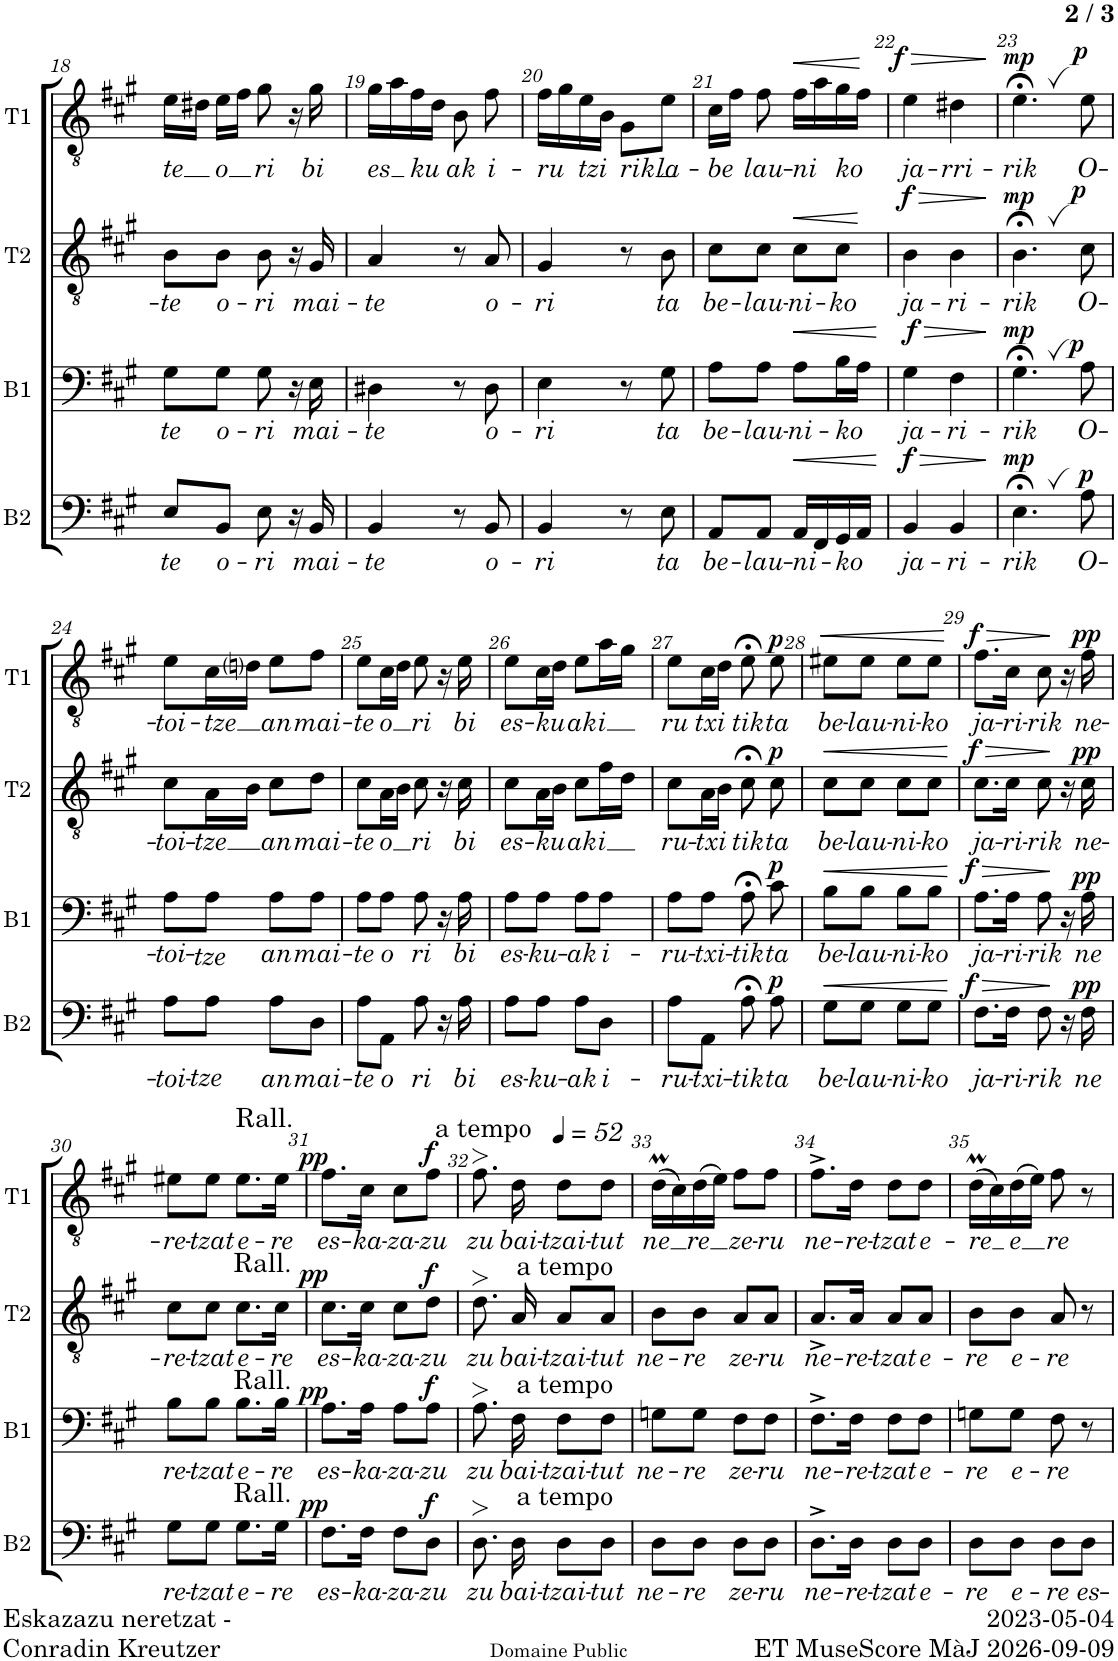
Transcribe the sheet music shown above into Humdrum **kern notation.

**kern	**text	**dynam	**kern	**text	**dynam	**kern	**text	**dynam	**kern	**text	**dynam
*part4	*part4	*part4	*part3	*part3	*part3	*part2	*part2	*part2	*part1	*part1	*part1
*staff4	*staff4	*staff4	*staff3	*staff3	*staff3	*staff2	*staff2	*staff2	*staff1	*staff1	*staff1
*I"Basse	*	*	*I"Baryton	*	*	*I"Ténor 2	*	*	*I"Ténor 1	*	*
*I'B2	*	*	*I'B1	*	*	*I'T2	*	*	*I'T1	*	*
!!LO:PB:g=z
*clefF4	*	*	*clefF4	*	*	*clefGv2	*	*	*clefGv2	*	*
*k[f#c#g#]	*	*	*k[f#c#g#]	*	*	*k[f#c#g#]	*	*	*k[f#c#g#]	*	*
*M2/4	*	*	*M2/4	*	*	*M2/4	*	*	*M2/4	*	*
=18	=18	=18	=18	=18	=18	=18	=18	=18	=18	=18	=18
!	!LO:LY:b	!	!	!LO:LY:b	!	!	!LO:LY:b	!	!	!LO:LY:b	!
8E/L	-te	.	8G#\L	-te	.	8B\L	-te	.	16e\LL	te	.
.	.	.	.	.	.	.	.	.	16d#X\JJ	.	.
!	!LO:LY:b	!	!	!LO:LY:b	!	!	!LO:LY:b	!	!	!LO:LY:b	!
8BB/J	o-	.	8G#\J	o-	.	8B\J	o-	.	16e\LL	o	.
.	.	.	.	.	.	.	.	.	16f#\JJ	.	.
!	!LO:LY:b	!	!	!LO:LY:b	!	!	!LO:LY:b	!	!	!LO:LY:b	!
8E\	-ri	.	8G#\	-ri	.	8B\	-ri	.	8g#\	ri	.
16r	.	.	16r	.	.	16r	.	.	16r	.	.
!	!LO:LY:b	!	!	!LO:LY:b	!	!	!LO:LY:b	!	!	!LO:LY:b	!
16BB/	mai-	.	16E\	mai-	.	16G#/	mai-	.	16g#\	bi	.
=19	=19	=19	=19	=19	=19	=19	=19	=19	=19	=19	=19
!	!LO:LY:b	!	!	!LO:LY:b	!	!	!LO:LY:b	!	!	!LO:LY:b	!
4BB/	-te	.	4D#X\	-te	.	4A/	-te	.	16g#\LL	es	.
.	.	.	.	.	.	.	.	.	16a\	.	.
!	!	!	!	!	!	!	!	!	!	!LO:LY:b	!
.	.	.	.	.	.	.	.	.	16f#\	ku	.
.	.	.	.	.	.	.	.	.	16d\JJ	.	.
!	!	!	!	!	!	!	!	!	!	!LO:LY:b	!
8r	.	.	8r	.	.	8r	.	.	8B\	ak	.
!	!LO:LY:b	!	!	!LO:LY:b	!	!	!LO:LY:b	!	!	!LO:LY:b	!
8BB/	o-	.	8D#\	o-	.	8A/	o-	.	8f#\	i-	.
=20	=20	=20	=20	=20	=20	=20	=20	=20	=20	=20	=20
!	!LO:LY:b	!	!	!LO:LY:b	!	!	!LO:LY:b	!	!	!LO:LY:b	!
4BB/	-ri	.	4E\	-ri	.	4G#/	-ri	.	16f#\LL	-ru	.
.	.	.	.	.	.	.	.	.	16g#\	.	.
!	!	!	!	!	!	!	!	!	!	!LO:LY:b	!
.	.	.	.	.	.	.	.	.	16e\	tzi	.
.	.	.	.	.	.	.	.	.	16B\JJ	.	.
!	!	!	!	!	!	!	!	!	!	!LO:LY:b	!
8r	.	.	8r	.	.	8r	.	.	8G#\L	rik	.
!	!LO:LY:b	!	!	!LO:LY:b	!	!	!LO:LY:b	!	!	!LO:LY:b	!
8E\	ta	.	8G#\	ta	.	8B\	ta	.	8e\J	la-	.
=21	=21	=21	=21	=21	=21	=21	=21	=21	=21	=21	=21
!	!LO:LY:b	!	!	!LO:LY:b	!	!	!LO:LY:b	!	!	!LO:LY:b	!
8AA/L	be-	.	8A\L	be-	.	8c#\L	be-	.	16c#\LL	-be	.
.	.	.	.	.	.	.	.	.	16f#\JJ	.	.
!	!LO:LY:b	!	!	!LO:LY:b	!	!	!LO:LY:b	!	!	!LO:LY:b	!
8AA/J	-lau-	.	8A\J	-lau-	.	8c#\J	-lau-	.	8f#\	lau-	.
!	!LO:LY:b	!LO:HP:b	!	!LO:LY:b	!LO:HP:b	!	!LO:LY:b	!LO:HP:b	!	!LO:LY:b	!LO:HP:b
16AA/LL	-ni-	<	8A\L	-ni-	<	8c#\L	-ni-	<	16f#\LL	-ni	<
16FF#/	.	.	.	.	.	.	.	.	16a\	.	.
!	!LO:LY:b	!	!	!LO:LY:b	!	!	!LO:LY:b	!	!	!LO:LY:b	!
16GG#/	-ko	.	16B\L	-ko	.	8c#\J	-ko	.	16g#\	ko	.
16AA/JJ	.	.	16A\JJ	.	.	.	.	.	16f#\JJ	.	.
.	.	[	.	.	[	.	.	.	.	.	.
=22	=22	=22	=22	=22	=22	=22	=22	=22	=22	=22	=22
!	!LO:LY:b	!LO:HP:b	!	!LO:LY:b	!LO:HP:b	!	!LO:LY:b	!LO:HP:b	!	!LO:LY:b	!LO:HP:b
!	!	!LO:DY:n=1:a	!	!	!LO:DY:n=1:a	!	!	!LO:DY:n=1:a	!	!	!LO:DY:n=1:a
4BB/	ja-	> f	4G#\	ja-	> f	4B\	ja-	> f	4e\	ja-	> f
!	!LO:LY:b	!	!	!LO:LY:b	!	!	!LO:LY:b	!	!	!LO:LY:b	!
4BB/	-ri-	.	4F#\	-ri-	.	4B\	-ri-	[	4d#X\	-rri-	[
.	.	]	.	.	]	.	.	]	.	.	]
=23	=23	=23	=23	=23	=23	=23	=23	=23	=23	=23	=23
!	!LO:LY:b	!LO:DY:a	!	!LO:LY:b	!LO:DY:a	!	!LO:LY:b	!LO:DY:a	!	!LO:LY:b	!LO:DY:a
4.E;<,\	-rik	mp	4.G#;<,\	-rik	mp	4.B;<,\	-rik	mp	4.e;<,\	-rik	mp
!	!LO:LY:b	!LO:DY:a	!	!LO:LY:b	!LO:DY:a	!	!LO:LY:b	!LO:DY:a	!	!LO:LY:b	!LO:DY:a
8A\	O-	p	8A\	O-	p	8c#\	O-	p	8e\	O-	p
!!LO:LB:g=z
=24	=24	=24	=24	=24	=24	=24	=24	=24	=24	=24	=24
!	!LO:LY:b	!	!	!LO:LY:b	!	!	!LO:LY:b	!	!	!LO:LY:b	!
8A\L	-toi-	.	8A\L	-toi-	.	8c#\L	-toi-	.	8e\L	-toi-	.
!	!LO:LY:b	!	!	!LO:LY:b	!	!	!LO:LY:b	!	!	!LO:LY:b	!
8A\J	-tze	.	8A\J	-tze	.	16A\L	-tze	.	16c#\L	-tze	.
.	.	.	.	.	.	16B\JJ	.	.	16dni\JJ	.	.
!	!LO:LY:b	!	!	!LO:LY:b	!	!	!LO:LY:b	!	!	!LO:LY:b	!
8A\L	an	.	8A\L	an	.	8c#\L	an	.	8e\L	an	.
!	!LO:LY:b	!	!	!LO:LY:b	!	!	!LO:LY:b	!	!	!LO:LY:b	!
8D\J	mai-	.	8A\J	mai-	.	8d\J	mai-	.	8f#\J	mai-	.
=25	=25	=25	=25	=25	=25	=25	=25	=25	=25	=25	=25
!	!LO:LY:b	!	!	!LO:LY:b	!	!	!LO:LY:b	!	!	!LO:LY:b	!
8A\L	-te	.	8A\L	-te	.	8c#\L	-te	.	8e\L	-te	.
!	!LO:LY:b	!	!	!LO:LY:b	!	!	!LO:LY:b	!	!	!LO:LY:b	!
8AA\J	o	.	8A\J	o	.	16A\L	o	.	16c#\L	-o	.
.	.	.	.	.	.	16B\JJ	.	.	16d\JJ	.	.
!	!LO:LY:b	!	!	!LO:LY:b	!	!	!LO:LY:b	!	!	!LO:LY:b	!
8A\	ri	.	8A\	ri	.	8c#\	ri	.	8e\	ri	.
16r	.	.	16r	.	.	16r	.	.	16r	.	.
!	!LO:LY:b	!	!	!LO:LY:b	!	!	!LO:LY:b	!	!	!LO:LY:b	!
16A\	bi	.	16A\	bi	.	16c#\	bi	.	16e\	bi	.
=26	=26	=26	=26	=26	=26	=26	=26	=26	=26	=26	=26
!	!LO:LY:b	!	!	!LO:LY:b	!	!	!LO:LY:b	!	!	!LO:LY:b	!
8A\L	es-	.	8A\L	es-	.	8c#\L	es-	.	8e\L	es-	.
!	!LO:LY:b	!	!	!LO:LY:b	!	!	!LO:LY:b	!	!	!LO:LY:b	!
8A\J	-ku-	.	8A\J	-ku-	.	16A\L	-ku	.	16c#\L	-ku	.
.	.	.	.	.	.	16B\JJ	.	.	16d\JJ	.	.
!	!LO:LY:b	!	!	!LO:LY:b	!	!	!LO:LY:b	!	!	!LO:LY:b	!
8A\L	-ak	.	8A\L	-ak	.	8c#\L	-ak	.	8e\L	ak	.
!	!LO:LY:b	!	!	!LO:LY:b	!	!	!LO:LY:b	!	!	!LO:LY:b	!
8D\J	i-	.	8A\J	i-	.	16f#\L	i	.	16a\L	i	.
.	.	.	.	.	.	16d\JJ	.	.	16g#\JJ	.	.
=27	=27	=27	=27	=27	=27	=27	=27	=27	=27	=27	=27
!	!LO:LY:b	!	!	!LO:LY:b	!	!	!LO:LY:b	!	!	!LO:LY:b	!
8A\L	-ru-	.	8A\L	-ru-	.	8c#\L	ru-	.	8e\L	ru	.
!	!LO:LY:b	!	!	!LO:LY:b	!	!	!LO:LY:b	!	!	!LO:LY:b	!
8AA\J	-txi-	.	8A\J	-txi-	.	16A\L	-txi	.	16c#\L	txi	.
.	.	.	.	.	.	16B\JJ	.	.	16d\JJ	.	.
!	!LO:LY:b	!	!	!LO:LY:b	!	!	!LO:LY:b	!	!	!LO:LY:b	!
8A;<\	-tik	.	8A;<\	-tik	.	8c#;<\	tik	.	8e;<\	tik	.
!	!LO:LY:b	!LO:DY:a	!	!LO:LY:b	!LO:DY:a	!	!LO:LY:b	!LO:DY:a	!	!LO:LY:b	!LO:DY:a
8A\	ta	p	8c#\	ta	p	8c#\	ta	p	8e\	ta	p
=28	=28	=28	=28	=28	=28	=28	=28	=28	=28	=28	=28
!	!LO:LY:b	!LO:HP:b	!	!LO:LY:b	!LO:HP:b	!	!LO:LY:b	!LO:HP:b	!	!LO:LY:b	!LO:HP:b
8G#\L	be-	<	8B\L	be-	<	8c#\L	be-	<	8e#X\L	be-	<
!	!LO:LY:b	!	!	!LO:LY:b	!	!	!LO:LY:b	!	!	!LO:LY:b	!
8G#\J	-lau-	.	8B\J	-lau-	.	8c#\J	-lau-	.	8e#\J	-lau-	.
!	!LO:LY:b	!	!	!LO:LY:b	!	!	!LO:LY:b	!	!	!LO:LY:b	!
8G#\L	-ni-	.	8B\L	-ni-	.	8c#\L	-ni-	.	8e#\L	-ni-	.
!	!LO:LY:b	!	!	!LO:LY:b	!	!	!LO:LY:b	!	!	!LO:LY:b	!
8G#\J	-ko	.	8B\J	-ko	.	8c#\J	-ko	.	8e#\J	-ko	.
.	.	[	.	.	[	.	.	[	.	.	[
=29	=29	=29	=29	=29	=29	=29	=29	=29	=29	=29	=29
!	!LO:LY:b	!LO:HP:b	!	!LO:LY:b	!LO:HP:b	!	!LO:LY:b	!LO:HP:b	!	!LO:LY:b	!LO:HP:b
!	!	!LO:DY:n=1:a	!	!	!LO:DY:n=1:a	!	!	!LO:DY:n=1:a	!	!	!LO:DY:n=1:a
8.F#\L	ja-	> f	8.A\L	ja-	> f	8.c#\L	ja-	> f	8.f#\L	ja-	> f
!	!LO:LY:b	!	!	!LO:LY:b	!	!	!LO:LY:b	!	!	!LO:LY:b	!
16F#\Jk	-ri-	.	16A\Jk	-ri-	.	16c#\Jk	-ri-	.	16c#\Jk	-ri-	.
!	!LO:LY:b	!	!	!LO:LY:b	!	!	!LO:LY:b	!	!	!LO:LY:b	!
8F#\	-rik	.	8A\	-rik	.	8c#\	-rik	.	8c#\	-rik	.
16r	.	]	16r	.	]	16r	.	]	16r	.	]
!	!LO:LY:b	!LO:DY:n=2:a	!	!LO:LY:b	!LO:DY:n=2:a	!	!LO:LY:b	!LO:DY:n=2:a	!	!LO:LY:b	!LO:DY:n=2:a
16F#\	ne	pp	16A\	ne	pp	16c#\	ne-	pp	16f#\	ne-	pp
!!LO:LB:g=z
=30	=30	=30	=30	=30	=30	=30	=30	=30	=30	=30	=30
!	!LO:LY:b	!	!	!LO:LY:b	!	!	!LO:LY:b	!	!	!LO:LY:b	!
8G#\L	-re-	.	8B\L	-re-	.	8c#\L	-re-	.	8e#X\L	-re-	.
!	!LO:LY:b	!	!	!LO:LY:b	!	!	!LO:LY:b	!	!	!LO:LY:b	!
8G#\J	-tzat	.	8B\J	-tzat	.	8c#\J	-tzat	.	8e#\J	-tzat	.
!	!	!	!	!	!	!	!	!	!LO:TX:a:t=Rall.	!	!
!	!	!	!	!	!	!LO:TX:a:t=Rall.	!	!	!	!	!
!	!	!	!LO:TX:a:t=Rall.	!	!	!	!	!	!	!	!
!LO:TX:a:t=Rall.	!	!	!	!	!	!	!	!	!	!	!
!	!LO:LY:b	!	!	!LO:LY:b	!	!	!LO:LY:b	!	!	!LO:LY:b	!
8.G#\L	e-	.	8.B\L	e-	.	8.c#\L	e-	.	8.e#\L	e-	.
!	!LO:LY:b	!	!	!LO:LY:b	!	!	!LO:LY:b	!	!	!LO:LY:b	!
16G#\Jk	-re	.	16B\Jk	-re	.	16c#\Jk	-re	.	16e#\Jk	-re	.
=31	=31	=31	=31	=31	=31	=31	=31	=31	=31	=31	=31
!	!LO:LY:b	!LO:DY:a	!	!LO:LY:b	!LO:DY:a	!	!LO:LY:b	!LO:DY:a	!	!LO:LY:b	!LO:DY:a
8.F#\L	es-	pp	8.A\L	es-	pp	8.c#\L	es-	pp	8.f#\L	es-	pp
!	!LO:LY:b	!	!	!LO:LY:b	!	!	!LO:LY:b	!	!	!LO:LY:b	!
16F#\Jk	-ka-	.	16A\Jk	-ka-	.	16c#\Jk	-ka-	.	16c#\Jk	-ka-	.
!	!LO:LY:b	!	!	!LO:LY:b	!	!	!LO:LY:b	!	!	!LO:LY:b	!
8F#\L	-za-	.	8A\L	-za-	.	8c#\L	-za-	.	8c#\L	-za-	.
!	!LO:LY:b	!LO:DY:a	!	!LO:LY:b	!LO:DY:a	!	!LO:LY:b	!LO:DY:a	!	!LO:LY:b	!LO:DY:a
8D\J	-zu	f	8A\J	-zu	f	8d\J	-zu	f	8f#\J	-zu	f
=32	=32	=32	=32	=32	=32	=32	=32	=32	=32	=32	=32
*	*	*	*	*	*	*	*	*	*MM52	*	*
!	!LO:LY:b	!	!	!LO:LY:b	!	!	!LO:LY:b	!	!	!LO:LY:b	!
8.D>\	zu	.	8.A>\	zu	.	8.d>\	zu	.	8.f#>\	zu	.
!	!	!	!	!	!	!	!	!	!LO:TX:a:t=a tempo	!	!
!	!	!	!	!	!	!LO:TX:a:t=a tempo	!	!	!	!	!
!	!	!	!LO:TX:a:t=a tempo	!	!	!	!	!	!	!	!
!LO:TX:a:t=a tempo	!	!	!	!	!	!	!	!	!	!	!
!	!LO:LY:b	!	!	!LO:LY:b	!	!	!LO:LY:b	!	!	!LO:LY:b	!
16D\	bai-	.	16F#\	bai-	.	16A/	bai-	.	16d\	bai-	.
!	!LO:LY:b	!	!	!LO:LY:b	!	!	!LO:LY:b	!	!	!LO:LY:b	!
8D\L	-tzai-	.	8F#\L	-tzai-	.	8A/L	-tzai-	.	8d\L	-tzai-	.
!	!LO:LY:b	!	!	!LO:LY:b	!	!	!LO:LY:b	!	!	!LO:LY:b	!
8D\J	-tut	.	8F#\J	-tut	.	8A/J	-tut	.	8d\J	-tut	.
=33	=33	=33	=33	=33	=33	=33	=33	=33	=33	=33	=33
!	!LO:LY:b	!	!	!LO:LY:b	!	!	!LO:LY:b	!	!	!LO:LY:b	!
8D\L	-ne-	.	8Gn\L	-ne-	.	8B\L	-ne-	.	(16dM\LL	-ne	.
.	.	.	.	.	.	.	.	.	16c#\)	.	.
!	!LO:LY:b	!	!	!LO:LY:b	!	!	!LO:LY:b	!	!	!LO:LY:b	!
8D\J	-re	.	8G\J	-re	.	8B\J	-re	.	(16d\	re	.
.	.	.	.	.	.	.	.	.	16e\JJ)	.	.
!	!LO:LY:b	!	!	!LO:LY:b	!	!	!LO:LY:b	!	!	!LO:LY:b	!
8D\L	ze-	.	8F#\L	ze-	.	8A/L	ze-	.	8f#\L	ze-	.
!	!LO:LY:b	!	!	!LO:LY:b	!	!	!LO:LY:b	!	!	!LO:LY:b	!
8D\J	-ru	.	8F#\J	-ru	.	8A/J	-ru	.	8f#\J	-ru	.
=34	=34	=34	=34	=34	=34	=34	=34	=34	=34	=34	=34
!	!LO:LY:b	!	!	!LO:LY:b	!	!	!LO:LY:b	!	!	!LO:LY:b	!
8.D^\L	ne-	.	8.F#^\L	ne-	.	8.A^/L	ne-	.	8.f#^\L	ne-	.
!	!LO:LY:b	!	!	!LO:LY:b	!	!	!LO:LY:b	!	!	!LO:LY:b	!
16D\Jk	-re-	.	16F#\Jk	-re-	.	16A/Jk	-re-	.	16d\Jk	-re-	.
!	!LO:LY:b	!	!	!LO:LY:b	!	!	!LO:LY:b	!	!	!LO:LY:b	!
8D\L	-tzat	.	8F#\L	-tzat	.	8A/L	-tzat	.	8d\L	-tzat	.
!	!LO:LY:b	!	!	!LO:LY:b	!	!	!LO:LY:b	!	!	!LO:LY:b	!
8D\J	e-	.	8F#\J	e-	.	8A/J	e-	.	8d\J	e-	.
=35	=35	=35	=35	=35	=35	=35	=35	=35	=35	=35	=35
!	!LO:LY:b	!	!	!LO:LY:b	!	!	!LO:LY:b	!	!	!LO:LY:b	!
8D\L	-re	.	8Gn\L	-re	.	8B\L	-re	.	(16dM\LL	-re	.
.	.	.	.	.	.	.	.	.	16c#\)	.	.
!	!LO:LY:b	!	!	!LO:LY:b	!	!	!LO:LY:b	!	!	!LO:LY:b	!
8D\J	e-	.	8G\J	e-	.	8B\J	e-	.	(16d\	e	.
.	.	.	.	.	.	.	.	.	16e\JJ)	.	.
!	!LO:LY:b	!	!	!LO:LY:b	!	!	!LO:LY:b	!	!	!LO:LY:b	!
8D\L	-re	.	8F#\	-re	.	8A/	-re	.	8f#\	re	.
!	!LO:LY:b	!	!	!	!	!	!	!	!	!	!
8D\J	es-	.	8r	.	.	8r	.	.	8r	.	.
=	=	=	=	=	=	=	=	=	=	=	=
*-	*-	*-	*-	*-	*-	*-	*-	*-	*-	*-	*-
